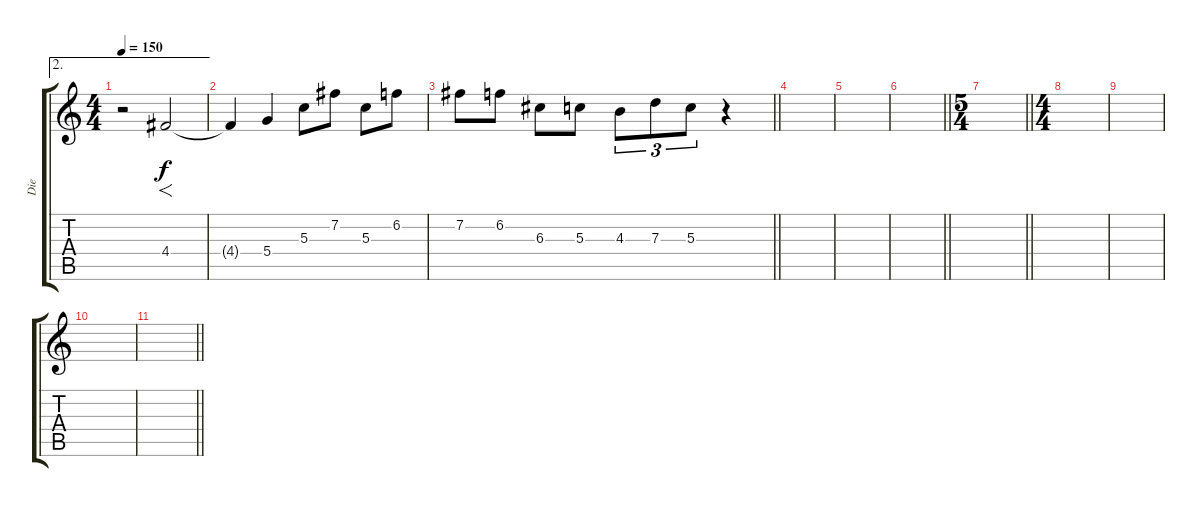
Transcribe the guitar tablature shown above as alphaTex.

\track ("Die" "Die") {instrument distortionguitar}
\staff {score tabs}
\tuning (E4 B3 G3 D3 A2 E2) {hide}
\ae 2
\ts (4 4)
\tempo 150
\clef g2
\ks c
r.2{dy f} 4.4.2{f} |
4.4{t}.4 5.4.4 5.3.8 7.2.8 5.3.8 6.2.8 |
\barLineRight lightlight
7.2.8 6.2.8 6.3.8 5.3.8 4.3.8{tu (3 2)} 7.3.8{tu (3 2)} 5.3.8{tu (3 2)} r.4 |
|
|
\barLineRight lightlight
|
\ts (5 4)
\barLineRight lightlight
|
\ts (4 4)
|
|
|
\barLineRight lightlight
